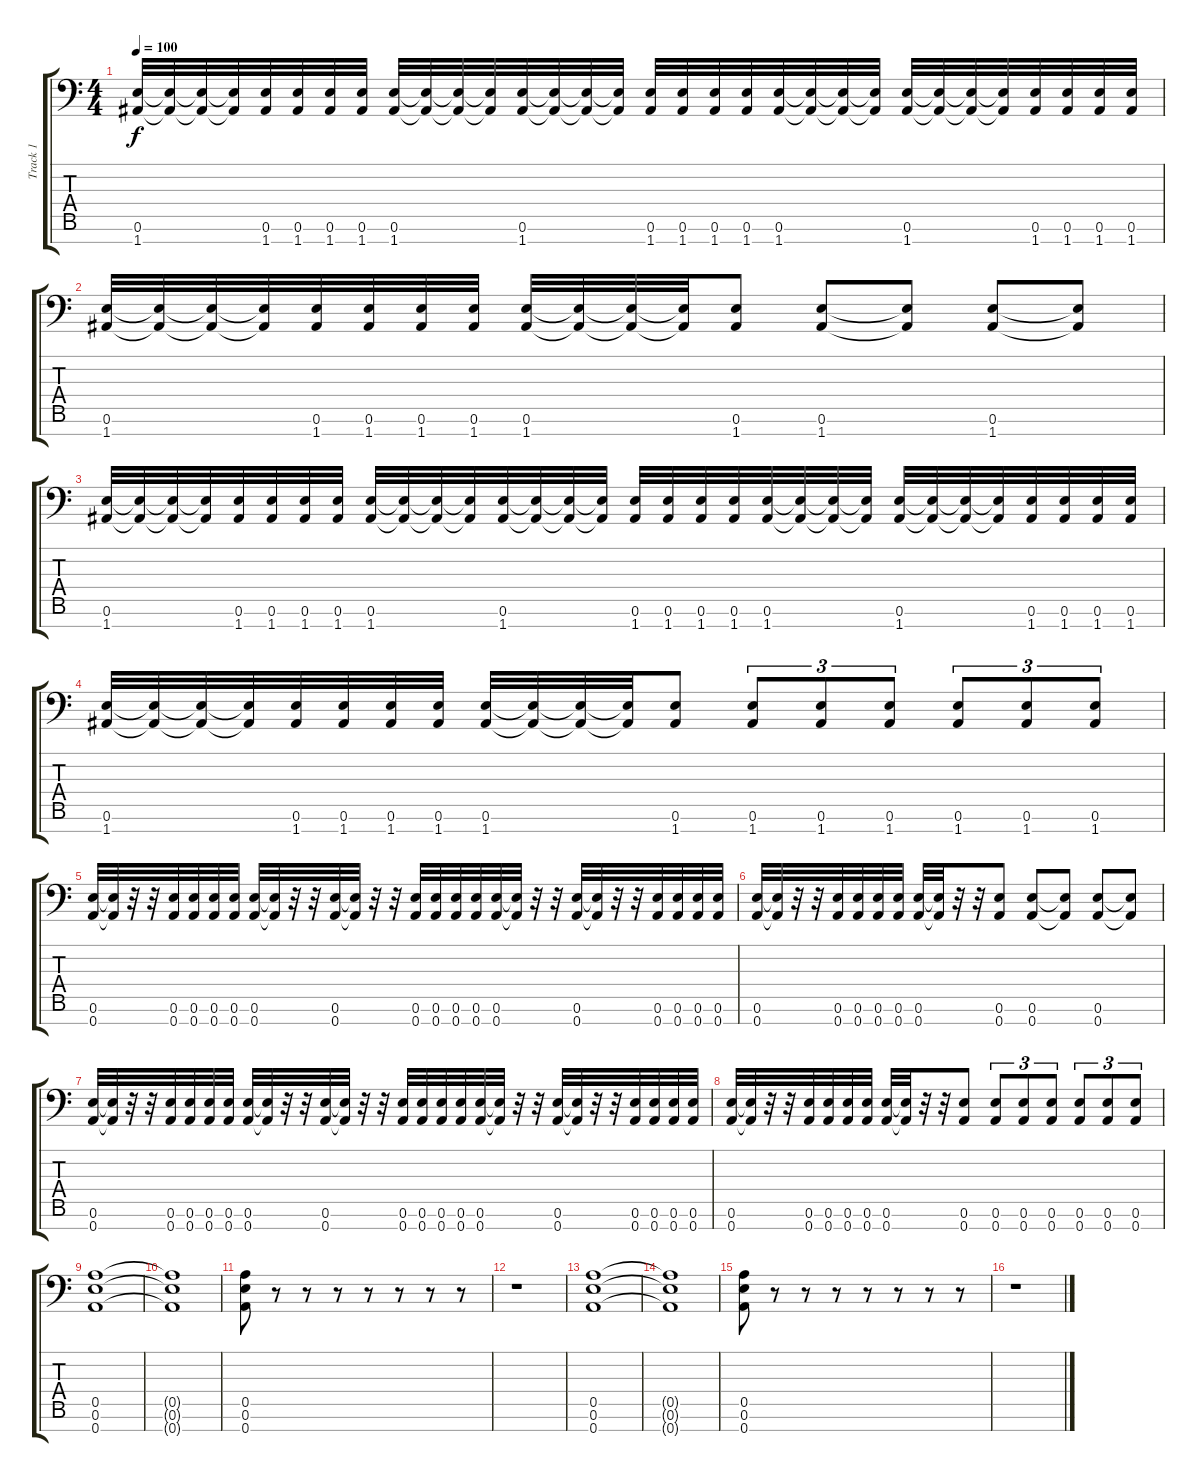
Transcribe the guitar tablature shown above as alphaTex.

\track ("Track 1" "Track 1") {instrument distortionguitar}
\staff {score tabs}
\tuning (E4 B3 G3 D3 A2 E2 A1) {hide}
\ts (4 4)
\tempo 100
\clef f4
\ks c
(0.6 1.7).32{dy f} (0.6{t} 1.7{t}).32 (0.6{t} 1.7{t}).32 (0.6{t} 1.7{t}).32 (0.6 1.7).32 (0.6 1.7).32 (0.6 1.7).32 (0.6 1.7).32 (0.6 1.7).32 (0.6{t} 1.7{t}).32 (0.6{t} 1.7{t}).32 (0.6{t} 1.7{t}).32 (0.6 1.7).32 (0.6{t} 1.7{t}).32 (0.6{t} 1.7{t}).32 (0.6{t} 1.7{t}).32 (0.6 1.7).32 (0.6 1.7).32 (0.6 1.7).32 (0.6 1.7).32 (0.6 1.7).32 (0.6{t} 1.7{t}).32 (0.6{t} 1.7{t}).32 (0.6{t} 1.7{t}).32 (0.6 1.7).32 (0.6{t} 1.7{t}).32 (0.6{t} 1.7{t}).32 (0.6{t} 1.7{t}).32 (0.6 1.7).32 (0.6 1.7).32 (0.6 1.7).32 (0.6 1.7).32 |
(0.6 1.7).32 (0.6{t} 1.7{t}).32 (0.6{t} 1.7{t}).32 (0.6{t} 1.7{t}).32 (0.6 1.7).32 (0.6 1.7).32 (0.6 1.7).32 (0.6 1.7).32 (0.6 1.7).32 (0.6{t} 1.7{t}).32 (0.6{t} 1.7{t}).32 (0.6{t} 1.7{t}).32 (0.6 1.7).8 (0.6 1.7).8 (0.6{t} 1.7{t}).8 (0.6 1.7).8 (0.6{t} 1.7{t}).8 |
(0.6 1.7).32 (0.6{t} 1.7{t}).32 (0.6{t} 1.7{t}).32 (0.6{t} 1.7{t}).32 (0.6 1.7).32 (0.6 1.7).32 (0.6 1.7).32 (0.6 1.7).32 (0.6 1.7).32 (0.6{t} 1.7{t}).32 (0.6{t} 1.7{t}).32 (0.6{t} 1.7{t}).32 (0.6 1.7).32 (0.6{t} 1.7{t}).32 (0.6{t} 1.7{t}).32 (0.6{t} 1.7{t}).32 (0.6 1.7).32 (0.6 1.7).32 (0.6 1.7).32 (0.6 1.7).32 (0.6 1.7).32 (0.6{t} 1.7{t}).32 (0.6{t} 1.7{t}).32 (0.6{t} 1.7{t}).32 (0.6 1.7).32 (0.6{t} 1.7{t}).32 (0.6{t} 1.7{t}).32 (0.6{t} 1.7{t}).32 (0.6 1.7).32 (0.6 1.7).32 (0.6 1.7).32 (0.6 1.7).32 |
(0.6 1.7).32 (0.6{t} 1.7{t}).32 (0.6{t} 1.7{t}).32 (0.6{t} 1.7{t}).32 (0.6 1.7).32 (0.6 1.7).32 (0.6 1.7).32 (0.6 1.7).32 (0.6 1.7).32 (0.6{t} 1.7{t}).32 (0.6{t} 1.7{t}).32 (0.6{t} 1.7{t}).32 (0.6 1.7).8 (0.6 1.7).8{tu (3 2)} (0.6 1.7).8{tu (3 2)} (0.6 1.7).8{tu (3 2)} (0.6 1.7).8{tu (3 2)} (0.6 1.7).8{tu (3 2)} (0.6 1.7).8{tu (3 2)} |
(0.6 0.7).32 (0.6{t} 0.7{t}).32 r.32 r.32 (0.6 0.7).32 (0.6 0.7).32 (0.6 0.7).32 (0.6 0.7).32 (0.6 0.7).32 (0.6{t} 0.7{t}).32 r.32 r.32 (0.6 0.7).32 (0.6{t} 0.7{t}).32 r.32 r.32 (0.6 0.7).32 (0.6 0.7).32 (0.6 0.7).32 (0.6 0.7).32 (0.6 0.7).32 (0.6{t} 0.7{t}).32 r.32 r.32 (0.6 0.7).32 (0.6{t} 0.7{t}).32 r.32 r.32 (0.6 0.7).32 (0.6 0.7).32 (0.6 0.7).32 (0.6 0.7).32 |
(0.6 0.7).32 (0.6{t} 0.7{t}).32 r.32 r.32 (0.6 0.7).32 (0.6 0.7).32 (0.6 0.7).32 (0.6 0.7).32 (0.6 0.7).32 (0.6{t} 0.7{t}).32 r.32 r.32 (0.6 0.7).8 (0.6 0.7).8 (0.6{t} 0.7{t}).8 (0.6 0.7).8 (0.6{t} 0.7{t}).8 |
(0.6 0.7).32 (0.6{t} 0.7{t}).32 r.32 r.32 (0.6 0.7).32 (0.6 0.7).32 (0.6 0.7).32 (0.6 0.7).32 (0.6 0.7).32 (0.6{t} 0.7{t}).32 r.32 r.32 (0.6 0.7).32 (0.6{t} 0.7{t}).32 r.32 r.32 (0.6 0.7).32 (0.6 0.7).32 (0.6 0.7).32 (0.6 0.7).32 (0.6 0.7).32 (0.6{t} 0.7{t}).32 r.32 r.32 (0.6 0.7).32 (0.6{t} 0.7{t}).32 r.32 r.32 (0.6 0.7).32 (0.6 0.7).32 (0.6 0.7).32 (0.6 0.7).32 |
(0.6 0.7).32 (0.6{t} 0.7{t}).32 r.32 r.32 (0.6 0.7).32 (0.6 0.7).32 (0.6 0.7).32 (0.6 0.7).32 (0.6 0.7).32 (0.6{t} 0.7{t}).32 r.32 r.32 (0.6 0.7).8 (0.6 0.7).8{tu (3 2)} (0.6 0.7).8{tu (3 2)} (0.6 0.7).8{tu (3 2)} (0.6 0.7).8{tu (3 2)} (0.6 0.7).8{tu (3 2)} (0.6 0.7).8{tu (3 2)} |
(0.5 0.6 0.7).1 |
(0.5{t} 0.6{t} 0.7{t}).1 |
(0.5 0.6 0.7).8 r.8 r.8 r.8 r.8 r.8 r.8 r.8 |
r.1 |
(0.5 0.6 0.7).1 |
(0.5{t} 0.6{t} 0.7{t}).1 |
(0.5 0.6 0.7).8 r.8 r.8 r.8 r.8 r.8 r.8 r.8 |
r.1
